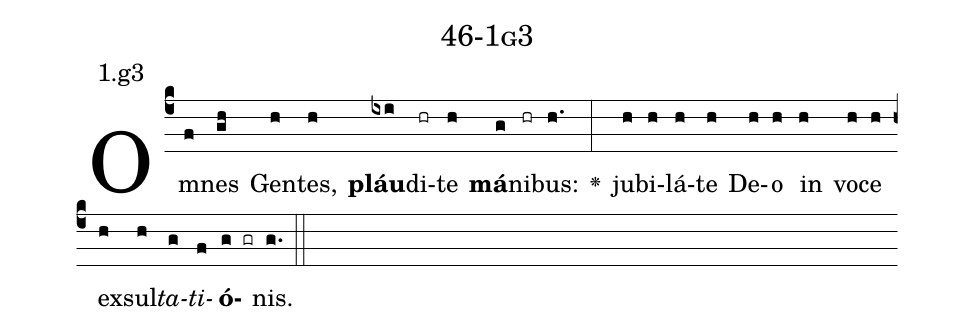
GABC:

name: 46-1g3;
annotation: 1.g3;
%%
(c4)Om(f)nes(gh) Gen(h)tes,(h) <b>pláu</b>(ixi)di(hr)te(h) <b>má</b>(g)ni(hr)bus:(h.) <v>\greheightstar</v>(:) ju(h)bi(h)lá(h)te(h) De(h)o(h) in(h) vo(h)ce(h) ex(h)sul(h)<i>ta</i>(g)<i>ti</i>(f)<b>ó</b>(g gr)nis.(g.) (::)


%E(h) u(h) o(g) u(f) a(g) e.(g.) (::)
